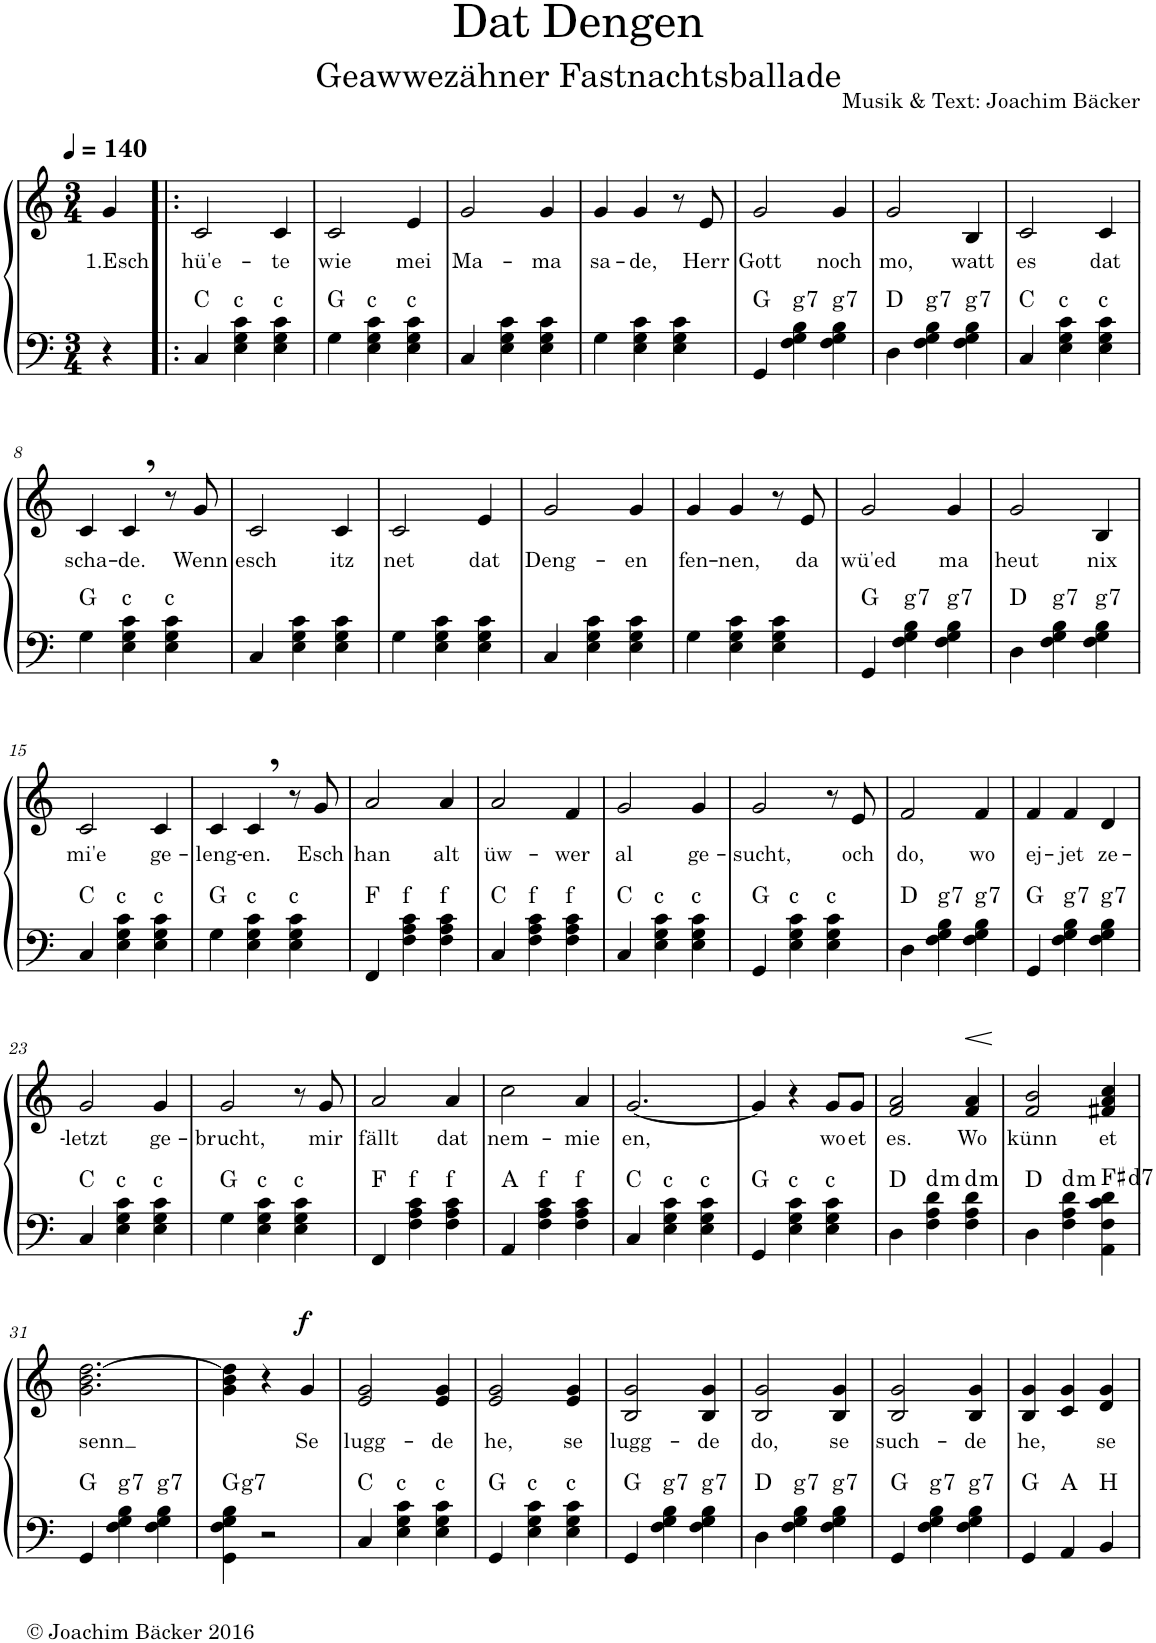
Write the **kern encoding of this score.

**kern	**kern	**text	**dynam	**harte
*part1	*part1	*part1	*part1	*part1
*staff2	*staff1	*staff1	*staff1/2	*
*I"Piano	*	*	*	*
*I'Pno.	*	*	*	*
*clefF4	*clefG2	*	*	*
*k[]	*k[]	*	*	*
*M3/4	*M3/4	*	*	*
*MM140	*MM140	*	*	*
=	=	=	=	=
!	!	!LO:LY:b	!	!
4r	4g/	1.Esch	.	.
=1!|:	=1!|:	=1!|:	=1!|:	=1!|:
!	!	!LO:LY:b	!	!
*	*^	*	*	*
4C/	2c/	4ryy	hü'e-	.	C:maj
4E\ 4G\ 4c\	.	2ryy	.	.	C:maj
!	!	!	!LO:LY:b	!	!
4E\ 4G\ 4c\	4c/	.	-te	.	C:maj
=2	=2	=2	=2	=2	=2
!	!	!	!LO:LY:b	!	!
4G\	2c/	4ryy	wie	.	G:maj
4E\ 4G\ 4c\	.	2ryy	.	.	C:maj
!	!	!	!LO:LY:b	!	!
4E\ 4G\ 4c\	4e/	.	mei	.	C:maj
=3	=3	=3	=3	=3	=3
!	!	!	!LO:LY:b	!	!
*	*v	*v	*	*	*
4C/	2g/	Ma-	.	.
4E\ 4G\ 4c\	.	.	.	.
!	!	!LO:LY:b	!	!
4E\ 4G\ 4c\	4g/	-ma	.	.
=4	=4	=4	=4	=4
!	!	!LO:LY:b	!	!
4G\	4g/	sa-	.	.
!	!	!LO:LY:b	!	!
4E\ 4G\ 4c\	4g/	-de,	.	.
4E\ 4G\ 4c\	8r	.	.	.
!	!	!LO:LY:b	!	!
.	8e/	Herr	.	.
=5	=5	=5	=5	=5
!	!	!LO:LY:b	!	!
*	*^	*	*	*
4GG/	2g/	4ryy	Gott	.	G:maj
!	!	!	!	!	!LO:H:kt=7
4F\ 4G\ 4B\	.	2ryy	.	.	G:7
!	!	!	!LO:LY:b	!	!LO:H:kt=7
4F\ 4G\ 4B\	4g/	.	noch	.	G:7
=6	=6	=6	=6	=6	=6
!	!	!	!LO:LY:b	!	!
4D\	2g/	4ryy	mo,	.	D:maj
!	!	!	!	!	!LO:H:kt=7
4F\ 4G\ 4B\	.	2ryy	.	.	G:7
!	!	!	!LO:LY:b	!	!LO:H:kt=7
4F\ 4G\ 4B\	4B/	.	watt	.	G:7
=7	=7	=7	=7	=7	=7
!	!	!	!LO:LY:b	!	!
4C/	2c/	4ryy	es	.	C:maj
4E\ 4G\ 4c\	.	2ryy	.	.	C:maj
!	!	!	!LO:LY:b	!	!
4E\ 4G\ 4c\	4c/	.	dat	.	C:maj
!!LO:LB:g=z
=8	=8	=8	=8	=8	=8
!	!	!	!LO:LY:b	!	!
*	*v	*v	*	*	*
4G\	4c/	scha-	.	G:maj
!	!	!LO:LY:b	!	!
4E\ 4G\ 4c\	4c,/	-de.	.	C:maj
4E\ 4G\ 4c\	8r	.	.	C:maj
!	!	!LO:LY:b	!	!
.	8g/	Wenn	.	.
=9	=9	=9	=9	=9
!	!	!LO:LY:b	!	!
4C/	2c/	esch	.	.
4E\ 4G\ 4c\	.	.	.	.
!	!	!LO:LY:b	!	!
4E\ 4G\ 4c\	4c/	itz	.	.
=10	=10	=10	=10	=10
!	!	!LO:LY:b	!	!
4G\	2c/	net	.	.
4E\ 4G\ 4c\	.	.	.	.
!	!	!LO:LY:b	!	!
4E\ 4G\ 4c\	4e/	dat	.	.
=11	=11	=11	=11	=11
!	!	!LO:LY:b	!	!
4C/	2g/	Deng-	.	.
4E\ 4G\ 4c\	.	.	.	.
!	!	!LO:LY:b	!	!
4E\ 4G\ 4c\	4g/	-en	.	.
=12	=12	=12	=12	=12
!	!	!LO:LY:b	!	!
4G\	4g/	fen-	.	.
!	!	!LO:LY:b	!	!
4E\ 4G\ 4c\	4g/	-nen,	.	.
4E\ 4G\ 4c\	8r	.	.	.
!	!	!LO:LY:b	!	!
.	8e/	da	.	.
=13	=13	=13	=13	=13
!	!	!LO:LY:b	!	!
*	*^	*	*	*
4GG/	2g/	4ryy	wü'ed	.	G:maj
!	!	!	!	!	!LO:H:kt=7
4F\ 4G\ 4B\	.	2ryy	.	.	G:7
!	!	!	!LO:LY:b	!	!LO:H:kt=7
4F\ 4G\ 4B\	4g/	.	ma	.	G:7
=14	=14	=14	=14	=14	=14
!	!	!	!LO:LY:b	!	!
4D\	2g/	4ryy	heut	.	D:maj
!	!	!	!	!	!LO:H:kt=7
4F\ 4G\ 4B\	.	2ryy	.	.	G:7
!	!	!	!LO:LY:b	!	!LO:H:kt=7
4F\ 4G\ 4B\	4B/	.	nix	.	G:7
!!LO:LB:g=z	!!
=15	=15	=15	=15	=15	=15
!	!	!	!LO:LY:b	!	!
4C/	2c/	4ryy	mi'e	.	C:maj
4E\ 4G\ 4c\	.	2ryy	.	.	C:maj
!	!	!	!LO:LY:b	!	!
4E\ 4G\ 4c\	4c/	.	ge-	.	C:maj
=16	=16	=16	=16	=16	=16
!	!	!	!LO:LY:b	!	!
*	*v	*v	*	*	*
4G\	4c/	-leng-	.	G:maj
!	!	!LO:LY:b	!	!
4E\ 4G\ 4c\	4c,/	-en.	.	C:maj
4E\ 4G\ 4c\	8r	.	.	C:maj
!	!	!LO:LY:b	!	!
.	8g/	Esch	.	.
=17	=17	=17	=17	=17
!	!	!LO:LY:b	!	!
*	*^	*	*	*
4FF/	2a/	4ryy	han	.	F:maj
4F\ 4A\ 4c\	.	2ryy	.	.	F:maj
!	!	!	!LO:LY:b	!	!
4F\ 4A\ 4c\	4a/	.	alt	.	F:maj
=18	=18	=18	=18	=18	=18
!	!	!	!LO:LY:b	!	!
4C/	2a/	4ryy	üw-	.	C:maj
4F\ 4A\ 4c\	.	2ryy	.	.	F:maj
!	!	!	!LO:LY:b	!	!
4F\ 4A\ 4c\	4f/	.	-wer	.	F:maj
=19	=19	=19	=19	=19	=19
!	!	!	!LO:LY:b	!	!
4C/	2g/	4ryy	al	.	C:maj
4E\ 4G\ 4c\	.	2ryy	.	.	C:maj
!	!	!	!LO:LY:b	!	!
4E\ 4G\ 4c\	4g/	.	ge-	.	C:maj
=20	=20	=20	=20	=20	=20
!	!	!	!LO:LY:b	!	!
4GG/	2g/	4ryy	-sucht,	.	G:maj
4E\ 4G\ 4c\	.	2ryy	.	.	C:maj
4E\ 4G\ 4c\	8r	.	.	.	C:maj
!	!	!	!LO:LY:b	!	!
.	8e/	.	och	.	.
=21	=21	=21	=21	=21	=21
!	!	!	!LO:LY:b	!	!
4D\	2f/	4ryy	do,	.	D:maj
!	!	!	!	!	!LO:H:kt=7
4F\ 4G\ 4B\	.	2ryy	.	.	G:7
!	!	!	!LO:LY:b	!	!LO:H:kt=7
4F\ 4G\ 4B\	4f/	.	wo	.	G:7
=22	=22	=22	=22	=22	=22
!	!	!	!LO:LY:b	!	!
*	*v	*v	*	*	*
4GG/	4f/	ej-	.	G:maj
!	!	!LO:LY:b	!	!LO:H:kt=7
4F\ 4G\ 4B\	4f/	-jet	.	G:7
!	!	!LO:LY:b	!	!LO:H:kt=7
4F\ 4G\ 4B\	4d/	ze-	.	G:7
!!LO:LB:g=z
=23	=23	=23	=23	=23
!	!	!LO:LY:b	!	!
*	*^	*	*	*
4C/	2g/	4ryy	-letzt	.	C:maj
4E\ 4G\ 4c\	.	2ryy	.	.	C:maj
!	!	!	!LO:LY:b	!	!
4E\ 4G\ 4c\	4g/	.	ge-	.	C:maj
=24	=24	=24	=24	=24	=24
!	!	!	!LO:LY:b	!	!
4G\	2g/	4ryy	-brucht,	.	G:maj
4E\ 4G\ 4c\	.	2ryy	.	.	C:maj
4E\ 4G\ 4c\	8r	.	.	.	C:maj
!	!	!	!LO:LY:b	!	!
.	8g/	.	mir	.	.
=25	=25	=25	=25	=25	=25
!	!	!	!LO:LY:b	!	!
4FF/	2a/	4ryy	fällt	.	F:maj
4F\ 4A\ 4c\	.	2ryy	.	.	F:maj
!	!	!	!LO:LY:b	!	!
4F\ 4A\ 4c\	4a/	.	dat	.	F:maj
=26	=26	=26	=26	=26	=26
!	!	!	!LO:LY:b	!	!
4AA/	2cc\	4ryy	nem-	.	A:maj
4F\ 4A\ 4c\	.	2ryy	.	.	F:maj
!	!	!	!LO:LY:b	!	!
4F\ 4A\ 4c\	4a/	.	-mie	.	F:maj
=27	=27	=27	=27	=27	=27
!	!	!	!LO:LY:b	!	!
*	*	*^	*	*	*
4C/	[2.g/	4ryy	2ryy	en,	.	C:maj
4E\ 4G\ 4c\	.	2ryy	.	.	.	C:maj
4E\ 4G\ 4c\	.	.	4ryy	.	.	C:maj
*	*v	*v	*v	*	*	*
=28	=28	=28	=28	=28
4GG/	4g/]	.	.	G:maj
4E\ 4G\ 4c\	4r	.	.	C:maj
!	!	!LO:LY:b	!	!
4E\ 4G\ 4c\	8g/L	wo	.	C:maj
!	!	!LO:LY:b	!	!
.	8g/J	et	.	.
=29	=29	=29	=29	=29
!	!	!LO:LY:b	!	!
*	*^	*	*	*
4D\	2f/ 2a/	4ryy	es.	.	D:maj
!	!	!	!	!	!LO:H:kt=m
4F\ 4A\ 4d\	.	2ryy	.	.	D:min
!	!	!	!LO:LY:b	!LO:HP:b	!LO:H:kt=m
4F\ 4A\ 4d\	4f/ 4a/	.	Wo	<	D:min
.	.	.	.	[	.
=30	=30	=30	=30	=30	=30
!	!	!	!LO:LY:b	!	!
4D\	2f/ 2b/	4ryy	künn	.	D:maj
!	!	!	!	!	!LO:H:kt=m
4F\ 4A\ 4d\	.	2ryy	.	.	D:min
!	!	!	!LO:LY:b	!	!LO:H:kt=d
4AA\ 4Fn\ 4c\ 4d\	4f#X/ 4a/ 4cc/	.	et	.	.
!!LO:LB:g=z
=31	=31	=31	=31	=31	=31
!	!	!	!LO:LY:b	!	!
*	*	*^	*	*	*
4GG/	2.g\ 2.b\ [2.dd\	4ryy	2ryy	senn	.	G:maj
!	!	!	!	!	!	!LO:H:kt=7
4F\ 4G\ 4B\	.	2ryy	.	.	.	G:7
!	!	!	!	!	!	!LO:H:kt=7
4F\ 4G\ 4B\	.	.	4ryy	.	.	G:7
=32	=32	=32	=32	=32	=32	=32
!	!	!	!	!	!	!LO:H:kt=g
*	*v	*v	*v	*	*	*
4GG\ 4F\ 4G\ 4B\	4g\ 4b\ 4dd\]	.	.	.
2r	4r	.	.	.
!	!	!LO:LY:b	!LO:DY:a	!
.	4g/	Se	f	.
=33	=33	=33	=33	=33
!	!	!LO:LY:b	!	!
*	*^	*	*	*
4C/	2e/ 2g/	4ryy	lugg-	.	C:maj
4E\ 4G\ 4c\	.	2ryy	.	.	C:maj
!	!	!	!LO:LY:b	!	!
4E\ 4G\ 4c\	4e/ 4g/	.	-de	.	C:maj
=34	=34	=34	=34	=34	=34
!	!	!	!LO:LY:b	!	!
4GG/	2e/ 2g/	4ryy	he,	.	G:maj
4E\ 4G\ 4c\	.	2ryy	.	.	C:maj
!	!	!	!LO:LY:b	!	!
4E\ 4G\ 4c\	4e/ 4g/	.	se	.	C:maj
=35	=35	=35	=35	=35	=35
!	!	!	!LO:LY:b	!	!
4GG/	2B/ 2g/	4ryy	lugg-	.	G:maj
!	!	!	!	!	!LO:H:kt=7
4F\ 4G\ 4B\	.	2ryy	.	.	G:7
!	!	!	!LO:LY:b	!	!LO:H:kt=7
4F\ 4G\ 4B\	4B/ 4g/	.	-de	.	G:7
=36	=36	=36	=36	=36	=36
!	!	!	!LO:LY:b	!	!
4D\	2B/ 2g/	4ryy	do,	.	D:maj
!	!	!	!	!	!LO:H:kt=7
4F\ 4G\ 4B\	.	2ryy	.	.	G:7
!	!	!	!LO:LY:b	!	!LO:H:kt=7
4F\ 4G\ 4B\	4B/ 4g/	.	se	.	G:7
=37	=37	=37	=37	=37	=37
!	!	!	!LO:LY:b	!	!
4GG/	2B/ 2g/	4ryy	such-	.	G:maj
!	!	!	!	!	!LO:H:kt=7
4F\ 4G\ 4B\	.	2ryy	.	.	G:7
!	!	!	!LO:LY:b	!	!LO:H:kt=7
4F\ 4G\ 4B\	4B/ 4g/	.	-de	.	G:7
=38	=38	=38	=38	=38	=38
!	!	!	!LO:LY:b	!	!
*	*v	*v	*	*	*
4GG/	4B/ 4g/	he,	.	G:maj
4AA/	4c/ 4g/	.	.	A:maj
!	!	!LO:LY:b	!	!
4BB/	4d/ 4g/	se	.	B:maj
=	=	=	=	=
*-	*-	*-	*-	*-
